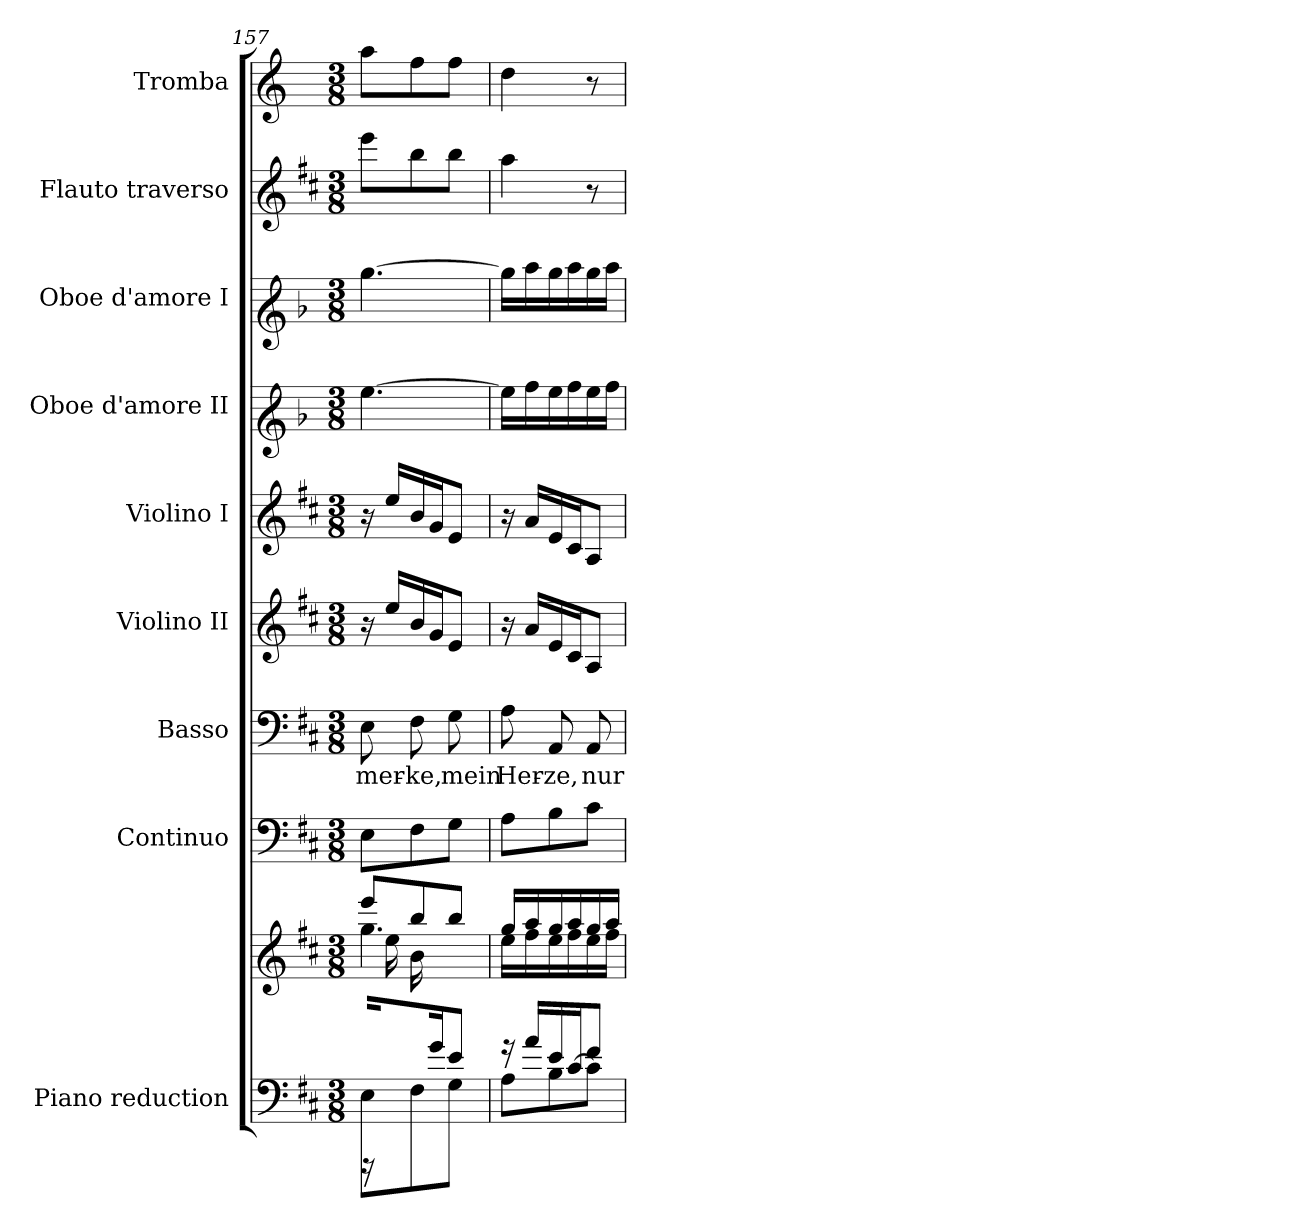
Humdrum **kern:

**kern	**kern	**kern	**kern	**text	**kern	**kern	**kern	**kern	**kern	**kern
*part9	*part9	*part8	*part7	*part7	*part6	*part5	*part4	*part3	*part2	*part1
*staff10	*staff9	*staff8	*staff7	*staff7	*staff6	*staff5	*staff4	*staff3	*staff2	*staff1
*I"Piano reduction	*	*I"Continuo	*I"Basso	*	*I"Violino II	*I"Violino I	*I"Oboe d'amore II	*I"Oboe d'amore I	*I"Flauto traverso	*I"Tromba
*I'Pno	*	*	*	*	*I'Vln	*I'Vln	*	*	*I'Fl	*
*clefF4	*clefG2	*clefF4	*clefF4	*	*clefG2	*clefG2	*clefG1	*clefG1	*clefG2	*clefG2
*	*	*	*	*	*	*	*ITrd2c3	*ITrd2c3	*	*ITrd-1c-2
*k[f#c#]	*k[f#c#]	*k[f#c#]	*k[f#c#]	*	*k[f#c#]	*k[f#c#]	*k[f#c#]	*k[f#c#]	*k[f#c#]	*k[f#c#]
*M3/8	*M3/8	*M3/8	*M3/8	*	*M3/8	*M3/8	*M3/8	*M3/8	*M3/8	*M3/8
=157	=157	=157	=157	=157	=157	=157	=157	=157	=157	=157
*^	*^	*	*	*	*	*	*	*	*	*
*	*	*	*^	*	*	*	*	*	*	*	*	*
!	!	!	!	!	!	!	!LO:LY:b	!	!	!	!	!	!
16rFFF	8E\L	8eee/L	4.gg\	16ryy	8E\L	8E\	mer-	16r	16r	[4.ee\	[4.gg\	8eee\L	8bb\L
8ryy	.	.	.	16ee\LL	.	.	.	16ee/LL	16ee/LL	.	.	.	.
!	!	!	!	!	!	!	!LO:LY:b	!	!	!	!	!	!
.	8F#\	8bb/	.	16b\	8F#\	8F#\	-ke,	16b/	16b/	.	.	8bb\	8gg\
16g/J	.	.	.	8.ryy	.	.	.	16g/J	16g/J	.	.	.	.
!	!	!	!	!	!	!	!LO:LY:b	!	!	!	!	!	!
8e/J	8G\J	8bb/J	.	.	8G\J	8G\	mein	8e/J	8e/J	.	.	8bb\J	8gg\J
*	*	*	*v	*v	*	*	*	*	*	*	*	*	*
!!LO:PB:g=z
=158	=158	=158	=158	=158	=158	=158	=158	=158	=158	=158	=158	=158
!	!	!	!	!	!	!LO:LY:b	!	!	!	!	!	!
16r	8A\L	16gg/LL	16ee\LL	8A\L	8A\	Her-	16r	16r	16ee\LL]	16gg\LL]	4aa\	4ee\
16a/LL	.	16aa/	16ff#\	.	.	.	16a/LL	16a/LL	16ff#\	16aa\	.	.
!	!	!	!	!	!	!LO:LY:b	!	!	!	!	!	!
16e/	8B\	16gg/	16ee\	8B\	8AA/	-ze,	16e/	16e/	16ee\	16gg\	.	.
[16c#/J	.	16aa/	16ff#\	.	.	.	16c#/J	16c#/J	16ff#\	16aa\	.	.
!	!	!	!	!	!	!LO:LY:b	!	!	!	!	!	!
8f#/J	8c#\J]	16gg/	16ee\	8c#\J	8AA/	nur	8A/J	8A/J	16ee\	16gg\	8r	8r
.	.	16aa/JJ	16ff#\JJ	.	.	.	.	.	16ff#\JJ	16aa\JJ	.	.
*v	*v	*	*	*	*	*	*	*	*	*	*	*
*	*v	*v	*	*	*	*	*	*	*	*	*
=	=	=	=	=	=	=	=	=	=	=
*-	*-	*-	*-	*-	*-	*-	*-	*-	*-	*-
